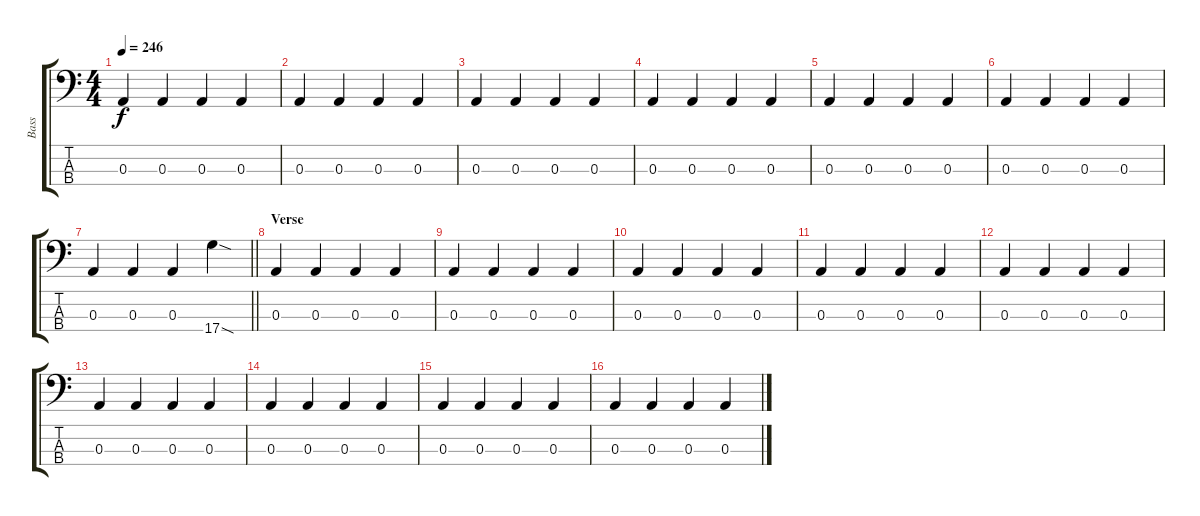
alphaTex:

\track ("Bass" "Bass") {instrument electricbassfinger}
\staff {score tabs}
\tuning (G2 D2 A1 D1) {hide}
\ts (4 4)
\tempo 246
\clef f4
\ks c
0.3.4{dy f} 0.3.4 0.3.4 0.3.4 |
0.3.4 0.3.4 0.3.4 0.3.4 |
0.3.4 0.3.4 0.3.4 0.3.4 |
0.3.4 0.3.4 0.3.4 0.3.4 |
0.3.4 0.3.4 0.3.4 0.3.4 |
0.3.4 0.3.4 0.3.4 0.3.4 |
\barLineRight lightlight
0.3.4 0.3.4 0.3.4 17.4{sod}.4 |
\section ("" "Verse")
0.3.4 0.3.4 0.3.4 0.3.4 |
0.3.4 0.3.4 0.3.4 0.3.4 |
0.3.4 0.3.4 0.3.4 0.3.4 |
0.3.4 0.3.4 0.3.4 0.3.4 |
0.3.4 0.3.4 0.3.4 0.3.4 |
0.3.4 0.3.4 0.3.4 0.3.4 |
0.3.4 0.3.4 0.3.4 0.3.4 |
0.3.4 0.3.4 0.3.4 0.3.4 |
0.3.4 0.3.4 0.3.4 0.3.4
